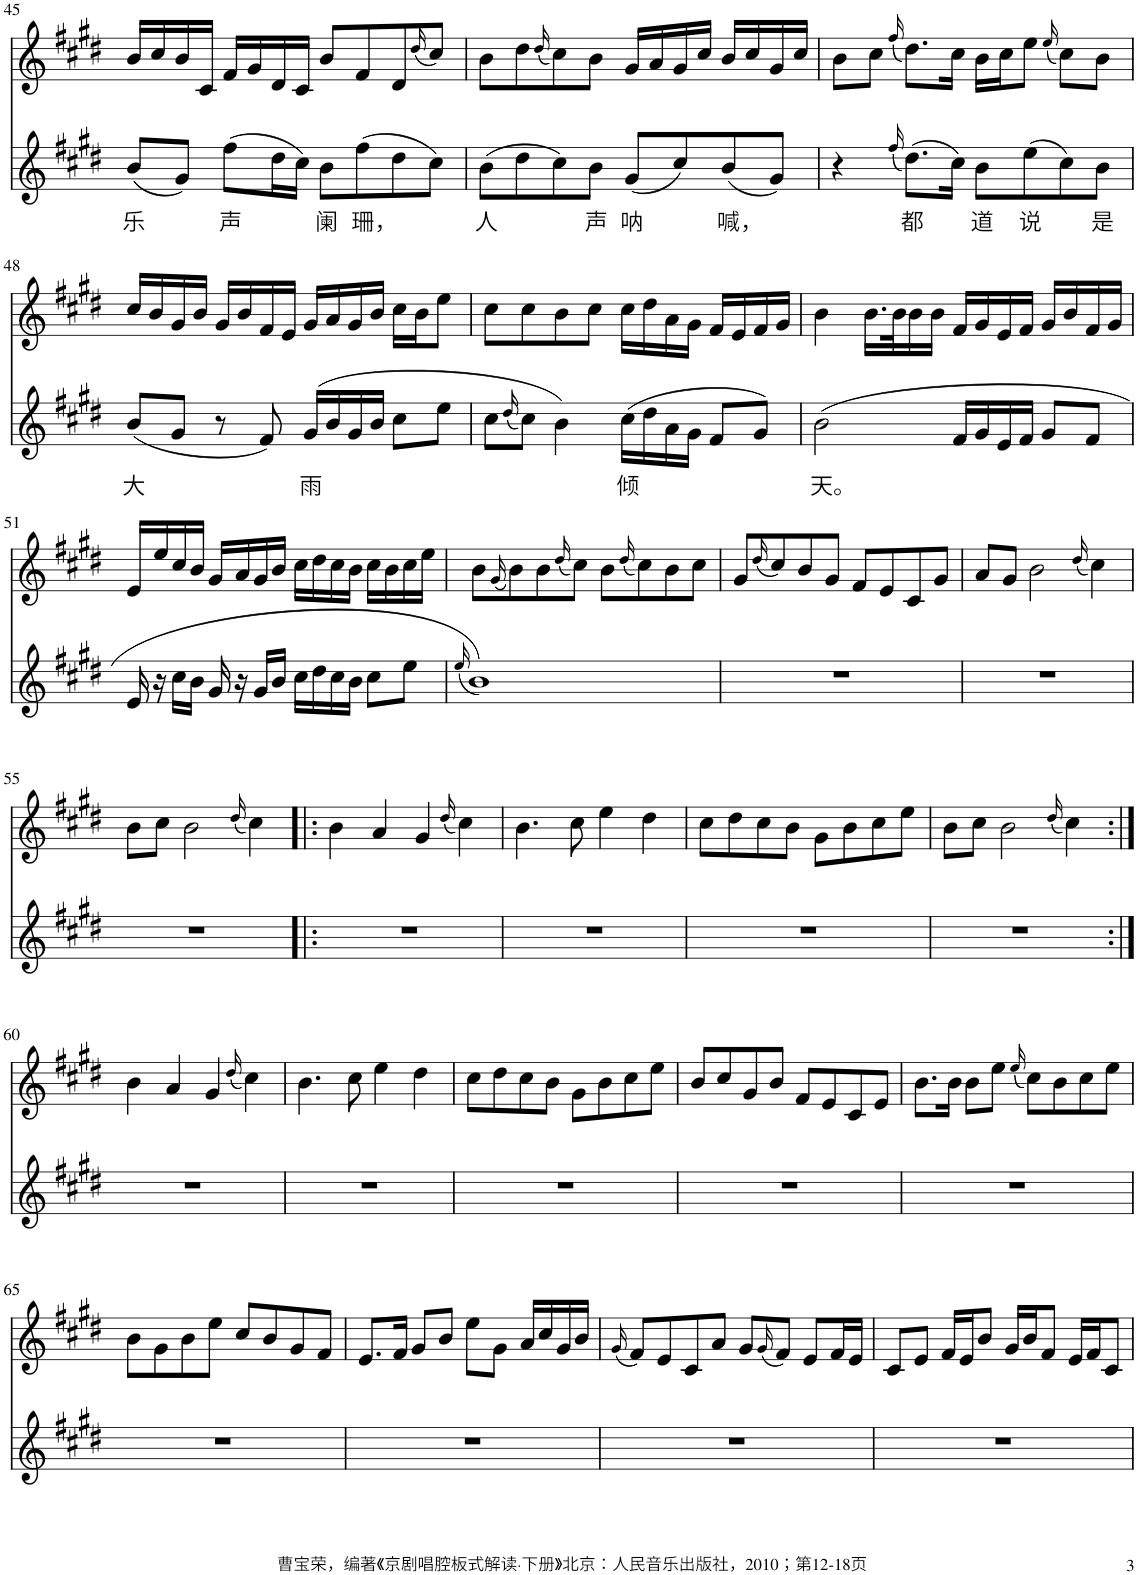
**kern	**text	**kern
*part2	*part2	*part1
*staff2	*staff2	*staff1
*I"Piano	*	*I"Piano
*I'Pno	*	*I'Pno
!!LO:PB:g=z
*clefG2	*	*clefG2
*k[f#c#g#d#]	*	*k[f#c#g#d#]
*M4/4	*	*M4/4
=45	=45	=45
!	!LO:LY:b	!
(8b/L	乐	16b/LL
.	.	16cc#/
8g#/J)	.	16b/
.	.	16c#/JJ
!	!LO:LY:b	!
(8ff#\L	声	16f#/LL
.	.	16g#/
16dd#\L	.	16d#/
16cc#\JJ)	.	16c#/JJ
!	!LO:LY:b	!
8b\L	阑	8b/L
!	!LO:LY:b	!
(8ff#\	珊，	8f#/
8dd#\	.	8d#/
.	.	(16qdd#/
8cc#\J)	.	8cc#/J)
=46	=46	=46
!	!LO:LY:b	!
(8b\L	人	8b\L
8dd#\	.	8dd#\
.	.	(16qdd#/
8cc#\)	.	8cc#\)
!	!LO:LY:b	!
8b\J	声	8b\J
!	!LO:LY:b	!
(8g#/L	呐	16g#/LL
.	.	16a/
8cc#/)	.	16g#/
.	.	16cc#/JJ
!	!LO:LY:b	!
(8b/	喊，	16b/LL
.	.	16cc#/
8g#/J)	.	16g#/
.	.	16cc#/JJ
=47	=47	=47
4r	.	8b\L
.	.	8cc#\J
(16qff#/	.	(16qff#/
!	!LO:LY:b	!
(8.dd#\L)	都	8.dd#\L)
16cc#\Jk)	.	16cc#\Jk
!	!LO:LY:b	!
8b\L	道	16b\LL
.	.	16cc#\J
!	!LO:LY:b	!
(8ee\	说	8ee\J
.	.	(16qee/
8cc#\)	.	8cc#\L)
!	!LO:LY:b	!
8b\J	是	8b\J
!!LO:LB:g=z
=48	=48	=48
!	!LO:LY:b	!
(8b/L	大	16cc#/LL
.	.	16b/
8g#/J	.	16g#/
.	.	16b/JJ
8r	.	16g#/LL
.	.	16b/
8f#/)	.	16f#/
.	.	16e/JJ
!	!LO:LY:b	!
(16g#/LL	雨	16g#/LL
16b/	.	16a/
16g#/	.	16g#/
16b/JJ	.	16b/JJ
8cc#\L	.	16cc#\LL
.	.	16b\J
8ee\J	.	8ee\J
=49	=49	=49
8cc#\L	.	8cc#\L
(16qdd#/	.	.
8cc#\J)	.	8cc#\
4b\)	.	8b\
.	.	8cc#\J
!	!LO:LY:b	!
(16cc#\LL	倾	16cc#\LL
16dd#\	.	16dd#\
16a\	.	16a\
16g#\JJ	.	16g#\JJ
8f#/L	.	16f#/LL
.	.	16e/
8g#/J)	.	16f#/
.	.	16g#/JJ
=50	=50	=50
!	!LO:LY:b	!
(2b\	天。	4b\
.	.	16.b\LL
.	.	32b\K
.	.	16b\
.	.	16b\JJ
16f#/LL	.	16f#/LL
16g#/	.	16g#/
16e/	.	16e/
16f#/JJ	.	16f#/JJ
8g#/L	.	16g#/LL
.	.	16b/
8f#/J	.	16f#/
.	.	16g#/JJ
!!LO:LB:g=z
=51	=51	=51
16e/	.	16e/LL
16r	.	16ee/
16cc#\LL	.	16cc#/
16b\JJ	.	16b/JJ
16g#/	.	16g#/LL
16r	.	16a/
16g#/LL	.	16g#/
16b/JJ	.	16b/JJ
16cc#\LL	.	16cc#\LL
16dd#\	.	16dd#\
16cc#\	.	16cc#\
16b\JJ	.	16b\JJ
8cc#\L	.	16cc#\LL
.	.	16b\
8ee\J	.	16cc#\
.	.	16ee\JJ
=52	=52	=52
(16qee/	.	.
1b))	.	8b\L
.	.	(16qg#/
.	.	8b\)
.	.	8b\
.	.	(16qdd#/
.	.	8cc#\J)
.	.	8b\L
.	.	(16qdd#/
.	.	8cc#\)
.	.	8b\
.	.	8cc#\J
=53	=53	=53
1r	.	8g#/L
.	.	(16qdd#/
.	.	8cc#/)
.	.	8b/
.	.	8g#/J
.	.	8f#/L
.	.	8e/
.	.	8c#/
.	.	8g#/J
=54	=54	=54
1r	.	8a/L
.	.	8g#/J
.	.	2b\
.	.	(16qdd#/
.	.	4cc#\)
!!LO:LB:g=z
=55	=55	=55
1r	.	8b\L
.	.	8cc#\J
.	.	2b\
.	.	(16qdd#/
.	.	4cc#\)
=56!|:	=56!|:	=56!|:
1r	.	4b\
.	.	4a/
.	.	4g#/
.	.	(16qdd#/
.	.	4cc#\)
=57	=57	=57
1r	.	4.b\
.	.	8cc#\
.	.	4ee\
.	.	4dd#\
=58	=58	=58
1r	.	8cc#\L
.	.	8dd#\
.	.	8cc#\
.	.	8b\J
.	.	8g#\L
.	.	8b\
.	.	8cc#\
.	.	8ee\J
=59	=59	=59
1r	.	8b\L
.	.	8cc#\J
.	.	2b\
.	.	(16qdd#/
.	.	4cc#\)
!!LO:LB:g=z
=60:|!	=60:|!	=60:|!
1r	.	4b\
.	.	4a/
.	.	4g#/
.	.	(16qdd#/
.	.	4cc#\)
=61	=61	=61
1r	.	4.b\
.	.	8cc#\
.	.	4ee\
.	.	4dd#\
=62	=62	=62
1r	.	8cc#\L
.	.	8dd#\
.	.	8cc#\
.	.	8b\J
.	.	8g#\L
.	.	8b\
.	.	8cc#\
.	.	8ee\J
=63	=63	=63
1r	.	8b/L
.	.	8cc#/
.	.	8g#/
.	.	8b/J
.	.	8f#/L
.	.	8e/
.	.	8c#/
.	.	8e/J
=64	=64	=64
1r	.	8.b\L
.	.	16b\Jk
.	.	8b\L
.	.	8ee\J
.	.	(16qee/
.	.	8cc#\L)
.	.	8b\
.	.	8cc#\
.	.	8ee\J
!!LO:LB:g=z
=65	=65	=65
1r	.	8b\L
.	.	8g#\
.	.	8b\
.	.	8ee\J
.	.	8cc#/L
.	.	8b/
.	.	8g#/
.	.	8f#/J
=66	=66	=66
1r	.	8.e/L
.	.	16f#/Jk
.	.	8g#/L
.	.	8b/J
.	.	8ee\L
.	.	8g#\J
.	.	16a/LL
.	.	16cc#/
.	.	16g#/
.	.	16b/JJ
=67	=67	=67
.	.	(16qg#/
1r	.	8f#/L)
.	.	8e/
.	.	8c#/
.	.	8a/J
.	.	8g#/L
.	.	(16qg#/
.	.	8f#/J)
.	.	8e/L
.	.	16f#/L
.	.	16e/JJ
=68	=68	=68
1r	.	8c#/L
.	.	8e/J
.	.	16f#/LL
.	.	16e/J
.	.	8b/J
.	.	16g#/LL
.	.	16b/J
.	.	8f#/J
.	.	16e/LL
.	.	16f#/J
.	.	8c#/J
=	=	=
*-	*-	*-
